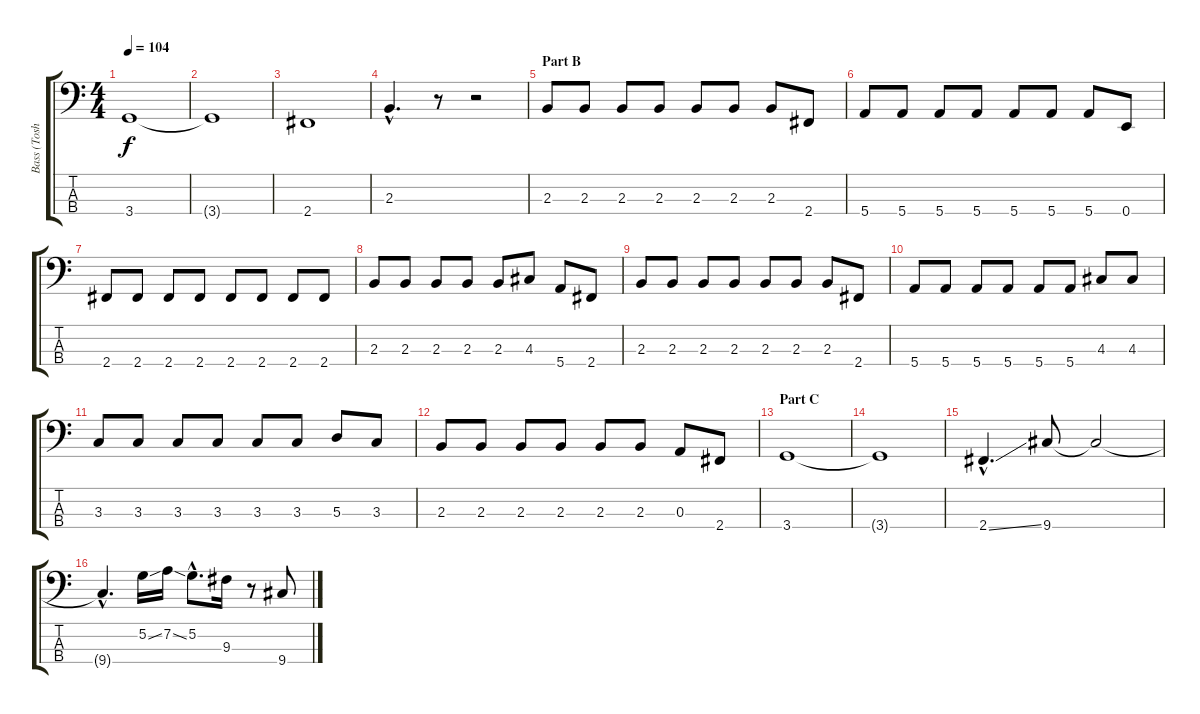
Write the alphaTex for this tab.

\track ("Bass (Toshiya)" "Bass (Tosh") {instrument electricbasspick}
\staff {score tabs}
\tuning (G2 D2 A1 E1) {hide}
\ts (4 4)
\tempo 104
\clef f4
\ks c
3.4.1{dy f} |
3.4{t}.1 |
2.4.1 |
2.3{hac}.4{d} r.8 r.2 |
\section ("" "Part B")
2.3.8 2.3.8 2.3.8 2.3.8 2.3.8 2.3.8 2.3.8 2.4.8 |
5.4.8 5.4.8 5.4.8 5.4.8 5.4.8 5.4.8 5.4.8 0.4.8 |
2.4.8 2.4.8 2.4.8 2.4.8 2.4.8 2.4.8 2.4.8 2.4.8 |
2.3.8 2.3.8 2.3.8 2.3.8 2.3.8 4.3.8 5.4.8 2.4.8 |
2.3.8 2.3.8 2.3.8 2.3.8 2.3.8 2.3.8 2.3.8 2.4.8 |
5.4.8 5.4.8 5.4.8 5.4.8 5.4.8 5.4.8 4.3.8 4.3.8 |
3.3.8 3.3.8 3.3.8 3.3.8 3.3.8 3.3.8 5.3.8 3.3.8 |
2.3.8 2.3.8 2.3.8 2.3.8 2.3.8 2.3.8 0.3.8 2.4.8 |
\section ("" "Part C")
3.4.1 |
3.4{t}.1 |
2.4{ss hac}.4{d} 9.4.8 9.4{t}.2 |
9.4{hac t}.4{d} 5.2{ss}.16 7.2{ss}.16 5.2{hac}.8{d} 9.3.16 r.8 9.4.8
